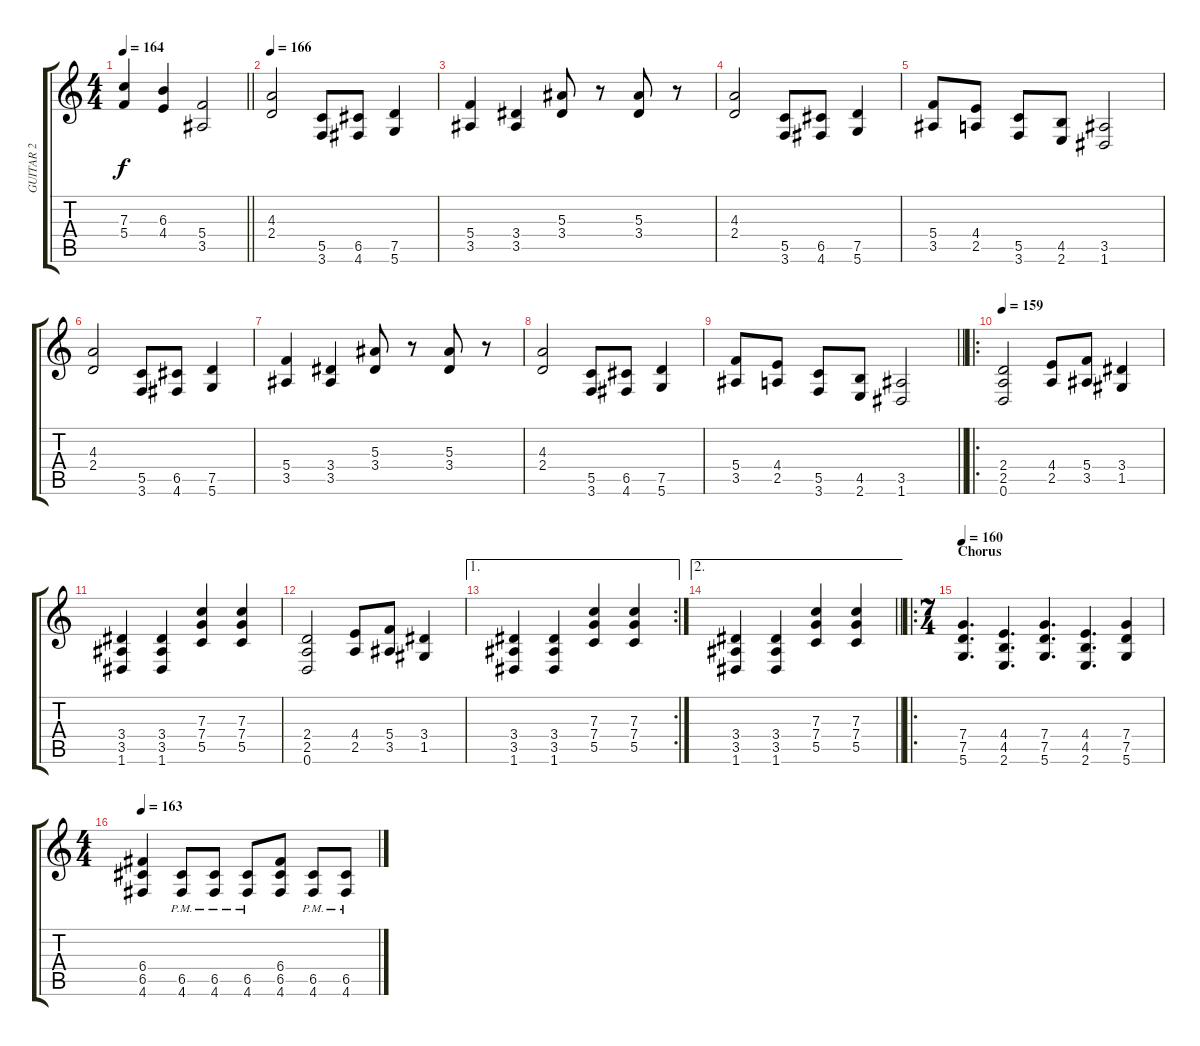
\track ("GUITAR 2" "GUITAR 2") {instrument overdrivenguitar}
\staff {score tabs}
\tuning (D4 A3 F3 C3 G2 D2) {hide}
\ts (4 4)
\tempo 164
\clef g2
\barLineRight lightlight
\ks c
(7.3 5.4).4{dy f} (6.3 4.4).4 (5.4 3.5).2 |
\tempo 166
(4.3 2.4).2 (5.5 3.6).8 (6.5 4.6).8 (7.5 5.6).4 |
(5.4 3.5).4 (3.4 3.5).4 (5.3 3.4).8 r.8 (5.3 3.4).8 r.8 |
(4.3 2.4).2 (5.5 3.6).8 (6.5 4.6).8 (7.5 5.6).4 |
(5.4 3.5).8 (4.4 2.5).8 (5.5 3.6).8 (4.5 2.6).8 (3.5 1.6).2 |
(4.3 2.4).2 (5.5 3.6).8 (6.5 4.6).8 (7.5 5.6).4 |
(5.4 3.5).4 (3.4 3.5).4 (5.3 3.4).8 r.8 (5.3 3.4).8 r.8 |
(4.3 2.4).2 (5.5 3.6).8 (6.5 4.6).8 (7.5 5.6).4 |
\barLineRight lightlight
(5.4 3.5).8 (4.4 2.5).8 (5.5 3.6).8 (4.5 2.6).8 (3.5 1.6).2 |
\ro
\tempo 159
(2.4 2.5 0.6).2 (4.4 2.5).8 (5.4 3.5).8 (3.4 1.5).4 |
(3.4 3.5 1.6).4 (3.4 3.5 1.6).4 (7.3 7.4 5.5).4 (7.3 7.4 5.5).4 |
(2.4 2.5 0.6).2 (4.4 2.5).8 (5.4 3.5).8 (3.4 1.5).4 |
\ae 1
\rc 2
(3.4 3.5 1.6).4 (3.4 3.5 1.6).4 (7.3 7.4 5.5).4 (7.3 7.4 5.5).4 |
\ae 2
\barLineRight lightlight
(3.4 3.5 1.6).4 (3.4 3.5 1.6).4 (7.3 7.4 5.5).4 (7.3 7.4 5.5).4 |
\ro
\ts (7 4)
\section ("" "Chorus")
\tempo 160
(7.4 7.5 5.6).4{d} (4.4 4.5 2.6).4{d} (7.4 7.5 5.6).4{d} (4.4 4.5 2.6).4{d} (7.4 7.5 5.6).4 |
\ts (4 4)
\tempo 163
(6.4 6.5 4.6).4 (6.5{pm} 4.6{pm}).8 (6.5{pm} 4.6{pm}).8 (6.5{pm} 4.6{pm}).8 (6.4 6.5 4.6).8 (6.5{pm} 4.6{pm}).8 (6.5{pm} 4.6{pm}).8
